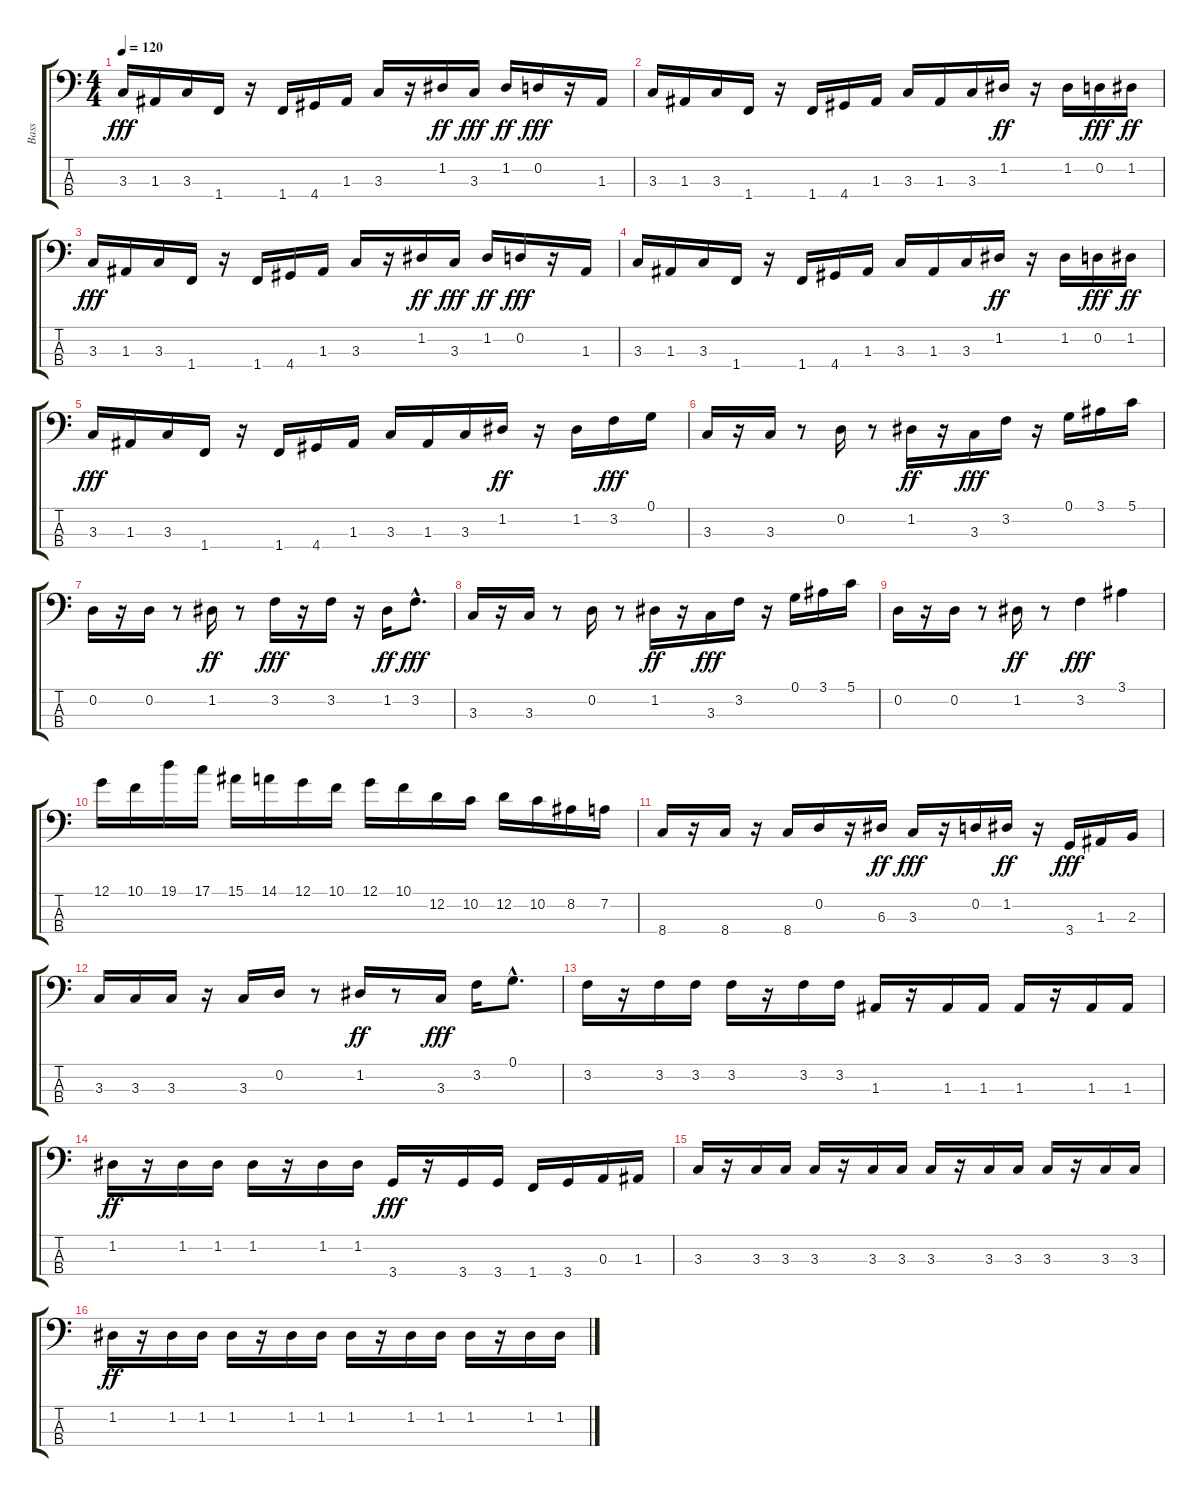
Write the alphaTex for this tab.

\track ("Bass" "Bass") {instrument electricbassfinger}
\staff {score tabs}
\tuning (G2 D2 A1 E1) {hide}
\ts (4 4)
\tempo 120
\clef f4
\ks c
3.3.16{dy fff} 1.3.16 3.3.16 1.4.16 r.16 1.4.16 4.4.16 1.3.16 3.3.16 r.16 1.2.16{dy ff} 3.3.16{dy fff} 1.2.16{dy ff} 0.2.16{dy fff} r.16 1.3.16 |
3.3.16 1.3.16 3.3.16 1.4.16 r.16 1.4.16 4.4.16 1.3.16 3.3.16 1.3.16 3.3.16 1.2.16{dy ff} r.16 1.2.16 0.2.16{dy fff} 1.2.16{dy ff} |
3.3.16{dy fff} 1.3.16 3.3.16 1.4.16 r.16 1.4.16 4.4.16 1.3.16 3.3.16 r.16 1.2.16{dy ff} 3.3.16{dy fff} 1.2.16{dy ff} 0.2.16{dy fff} r.16 1.3.16 |
3.3.16 1.3.16 3.3.16 1.4.16 r.16 1.4.16 4.4.16 1.3.16 3.3.16 1.3.16 3.3.16 1.2.16{dy ff} r.16 1.2.16 0.2.16{dy fff} 1.2.16{dy ff} |
3.3.16{dy fff} 1.3.16 3.3.16 1.4.16 r.16 1.4.16 4.4.16 1.3.16 3.3.16 1.3.16 3.3.16 1.2.16{dy ff} r.16 1.2.16 3.2.16{dy fff} 0.1.16 |
3.3.16 r.16 3.3.16 r.8 0.2.16 r.8 1.2.16{dy ff} r.16 3.3.16{dy fff} 3.2.16 r.16 0.1.16 3.1.16 5.1.16 |
0.2.16 r.16 0.2.16 r.8 1.2.16{dy ff} r.8 3.2.16{dy fff} r.16 3.2.16 r.16 1.2.16{dy ff} 3.2{hac}.8{d dy fff} |
3.3.16 r.16 3.3.16 r.8 0.2.16 r.8 1.2.16{dy ff} r.16 3.3.16{dy fff} 3.2.16 r.16 0.1.16 3.1.16 5.1.16 |
0.2.16 r.16 0.2.16 r.8 1.2.16{dy ff} r.8 3.2.4{dy fff} 3.1.4 |
12.1.16 10.1.16 19.1.16 17.1.16 15.1.16 14.1.16 12.1.16 10.1.16 12.1.16 10.1.16 12.2.16 10.2.16 12.2.16 10.2.16 8.2.16 7.2.16 |
8.4.16 r.16 8.4.16 r.16 8.4.16 0.2.16 r.16 6.3.16{dy ff} 3.3.16{dy fff} r.16 0.2.16 1.2.16{dy ff} r.16 3.4.16{dy fff} 1.3.16 2.3.16 |
3.3.16 3.3.16 3.3.16 r.16 3.3.16 0.2.16 r.8 1.2.16{dy ff} r.8 3.3.16{dy fff} 3.2.16 0.1{hac}.8{d} |
3.2.16 r.16 3.2.16 3.2.16 3.2.16 r.16 3.2.16 3.2.16 1.3.16 r.16 1.3.16 1.3.16 1.3.16 r.16 1.3.16 1.3.16 |
1.2.16{dy ff} r.16 1.2.16 1.2.16 1.2.16 r.16 1.2.16 1.2.16 3.4.16{dy fff} r.16 3.4.16 3.4.16 1.4.16 3.4.16 0.3.16 1.3.16 |
3.3.16 r.16 3.3.16 3.3.16 3.3.16 r.16 3.3.16 3.3.16 3.3.16 r.16 3.3.16 3.3.16 3.3.16 r.16 3.3.16 3.3.16 |
1.2.16{dy ff} r.16 1.2.16 1.2.16 1.2.16 r.16 1.2.16 1.2.16 1.2.16 r.16 1.2.16 1.2.16 1.2.16 r.16 1.2.16 1.2.16
